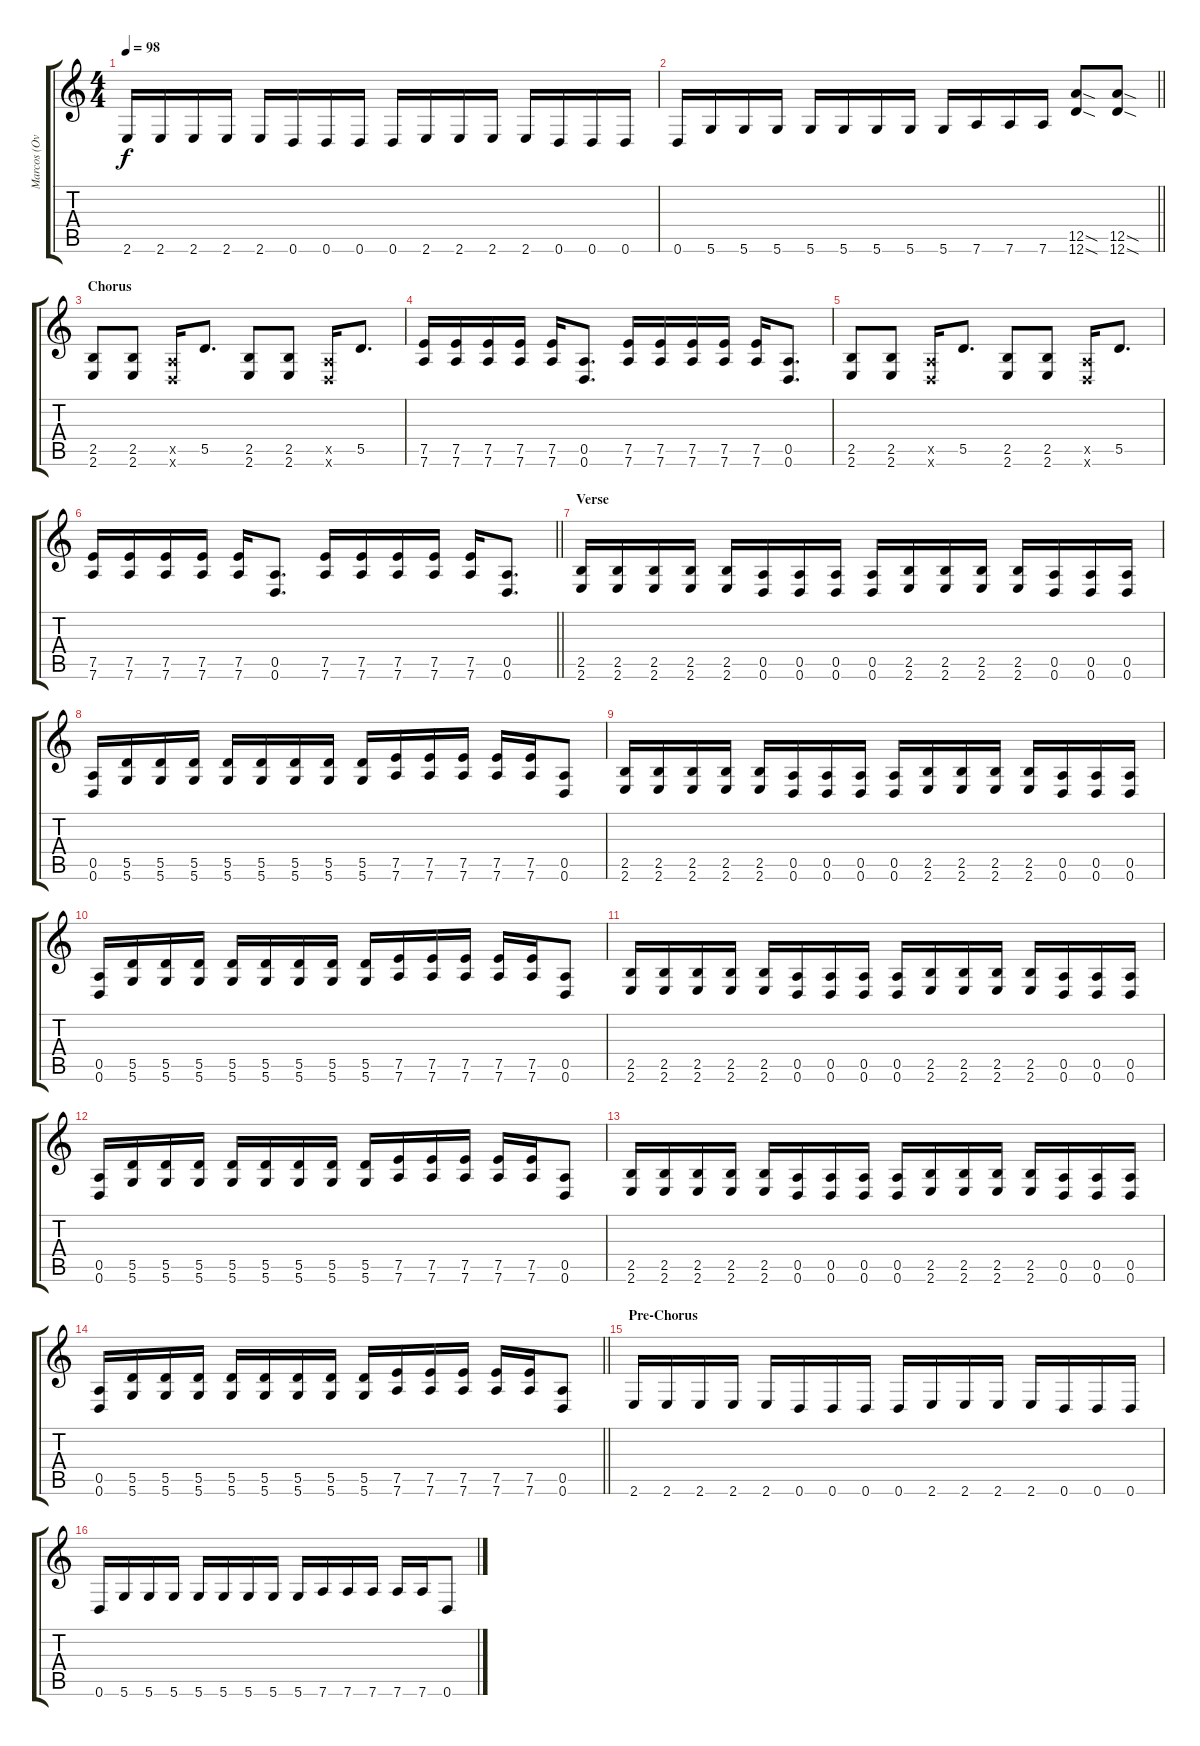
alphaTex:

\track ("Marcos (Ovrdriven)" "Marcos (Ov") {instrument overdrivenguitar}
\staff {score tabs}
\tuning (E4 B3 G3 D3 A2 D2) {hide}
\ts (4 4)
\tempo 98
\clef g2
\ks c
2.6.16{dy f} 2.6.16 2.6.16 2.6.16 2.6.16 0.6.16 0.6.16 0.6.16 0.6.16 2.6.16 2.6.16 2.6.16 2.6.16 0.6.16 0.6.16 0.6.16 |
\barLineRight lightlight
0.6.16 5.6.16 5.6.16 5.6.16 5.6.16 5.6.16 5.6.16 5.6.16 5.6.16 7.6.16 7.6.16 7.6.16 (12.5{sod} 12.6{sod}).8 (12.5{sod} 12.6{sod}).8 |
\section ("" "Chorus")
(2.5 2.6).8 (2.5 2.6).8 (0.5{x} 0.6{x}).16 5.5.8{d} (2.5 2.6).8 (2.5 2.6).8 (0.5{x} 0.6{x}).16 5.5.8{d} |
(7.5 7.6).16 (7.5 7.6).16 (7.5 7.6).16 (7.5 7.6).16 (7.5 7.6).16 (0.5 0.6).8{d} (7.5 7.6).16 (7.5 7.6).16 (7.5 7.6).16 (7.5 7.6).16 (7.5 7.6).16 (0.5 0.6).8{d} |
(2.5 2.6).8 (2.5 2.6).8 (0.5{x} 0.6{x}).16 5.5.8{d} (2.5 2.6).8 (2.5 2.6).8 (0.5{x} 0.6{x}).16 5.5.8{d} |
\barLineRight lightlight
(7.5 7.6).16 (7.5 7.6).16 (7.5 7.6).16 (7.5 7.6).16 (7.5 7.6).16 (0.5 0.6).8{d} (7.5 7.6).16 (7.5 7.6).16 (7.5 7.6).16 (7.5 7.6).16 (7.5 7.6).16 (0.5 0.6).8{d} |
\section ("" "Verse")
(2.5 2.6).16{volume 8} (2.5 2.6).16 (2.5 2.6).16 (2.5 2.6).16 (2.5 2.6).16 (0.5 0.6).16 (0.5 0.6).16 (0.5 0.6).16 (0.5 0.6).16 (2.5 2.6).16 (2.5 2.6).16 (2.5 2.6).16 (2.5 2.6).16 (0.5 0.6).16 (0.5 0.6).16 (0.5 0.6).16 |
(0.5 0.6).16 (5.5 5.6).16 (5.5 5.6).16 (5.5 5.6).16 (5.5 5.6).16 (5.5 5.6).16 (5.5 5.6).16 (5.5 5.6).16 (5.5 5.6).16 (7.5 7.6).16 (7.5 7.6).16 (7.5 7.6).16 (7.5 7.6).16 (7.5 7.6).16 (0.5 0.6).8 |
(2.5 2.6).16{volume 8} (2.5 2.6).16 (2.5 2.6).16 (2.5 2.6).16 (2.5 2.6).16 (0.5 0.6).16 (0.5 0.6).16 (0.5 0.6).16 (0.5 0.6).16 (2.5 2.6).16 (2.5 2.6).16 (2.5 2.6).16 (2.5 2.6).16 (0.5 0.6).16 (0.5 0.6).16 (0.5 0.6).16 |
(0.5 0.6).16 (5.5 5.6).16 (5.5 5.6).16 (5.5 5.6).16 (5.5 5.6).16 (5.5 5.6).16 (5.5 5.6).16 (5.5 5.6).16 (5.5 5.6).16 (7.5 7.6).16 (7.5 7.6).16 (7.5 7.6).16 (7.5 7.6).16 (7.5 7.6).16 (0.5 0.6).8 |
(2.5 2.6).16{volume 8} (2.5 2.6).16 (2.5 2.6).16 (2.5 2.6).16 (2.5 2.6).16 (0.5 0.6).16 (0.5 0.6).16 (0.5 0.6).16 (0.5 0.6).16 (2.5 2.6).16 (2.5 2.6).16 (2.5 2.6).16 (2.5 2.6).16 (0.5 0.6).16 (0.5 0.6).16 (0.5 0.6).16 |
(0.5 0.6).16 (5.5 5.6).16 (5.5 5.6).16 (5.5 5.6).16 (5.5 5.6).16 (5.5 5.6).16 (5.5 5.6).16 (5.5 5.6).16 (5.5 5.6).16 (7.5 7.6).16 (7.5 7.6).16 (7.5 7.6).16 (7.5 7.6).16 (7.5 7.6).16 (0.5 0.6).8 |
(2.5 2.6).16{volume 8} (2.5 2.6).16 (2.5 2.6).16 (2.5 2.6).16 (2.5 2.6).16 (0.5 0.6).16 (0.5 0.6).16 (0.5 0.6).16 (0.5 0.6).16 (2.5 2.6).16 (2.5 2.6).16 (2.5 2.6).16 (2.5 2.6).16 (0.5 0.6).16 (0.5 0.6).16 (0.5 0.6).16 |
\barLineRight lightlight
(0.5 0.6).16 (5.5 5.6).16 (5.5 5.6).16 (5.5 5.6).16 (5.5 5.6).16 (5.5 5.6).16 (5.5 5.6).16 (5.5 5.6).16 (5.5 5.6).16{volume 13} (7.5 7.6).16 (7.5 7.6).16 (7.5 7.6).16 (7.5 7.6).16 (7.5 7.6).16 (0.5 0.6).8 |
\section ("" "Pre-Chorus")
2.6.16 2.6.16 2.6.16 2.6.16 2.6.16 0.6.16 0.6.16 0.6.16 0.6.16 2.6.16 2.6.16 2.6.16 2.6.16 0.6.16 0.6.16 0.6.16 |
0.6.16 5.6.16 5.6.16 5.6.16 5.6.16 5.6.16 5.6.16 5.6.16 5.6.16 7.6.16 7.6.16 7.6.16 7.6.16 7.6.16 0.6.8
